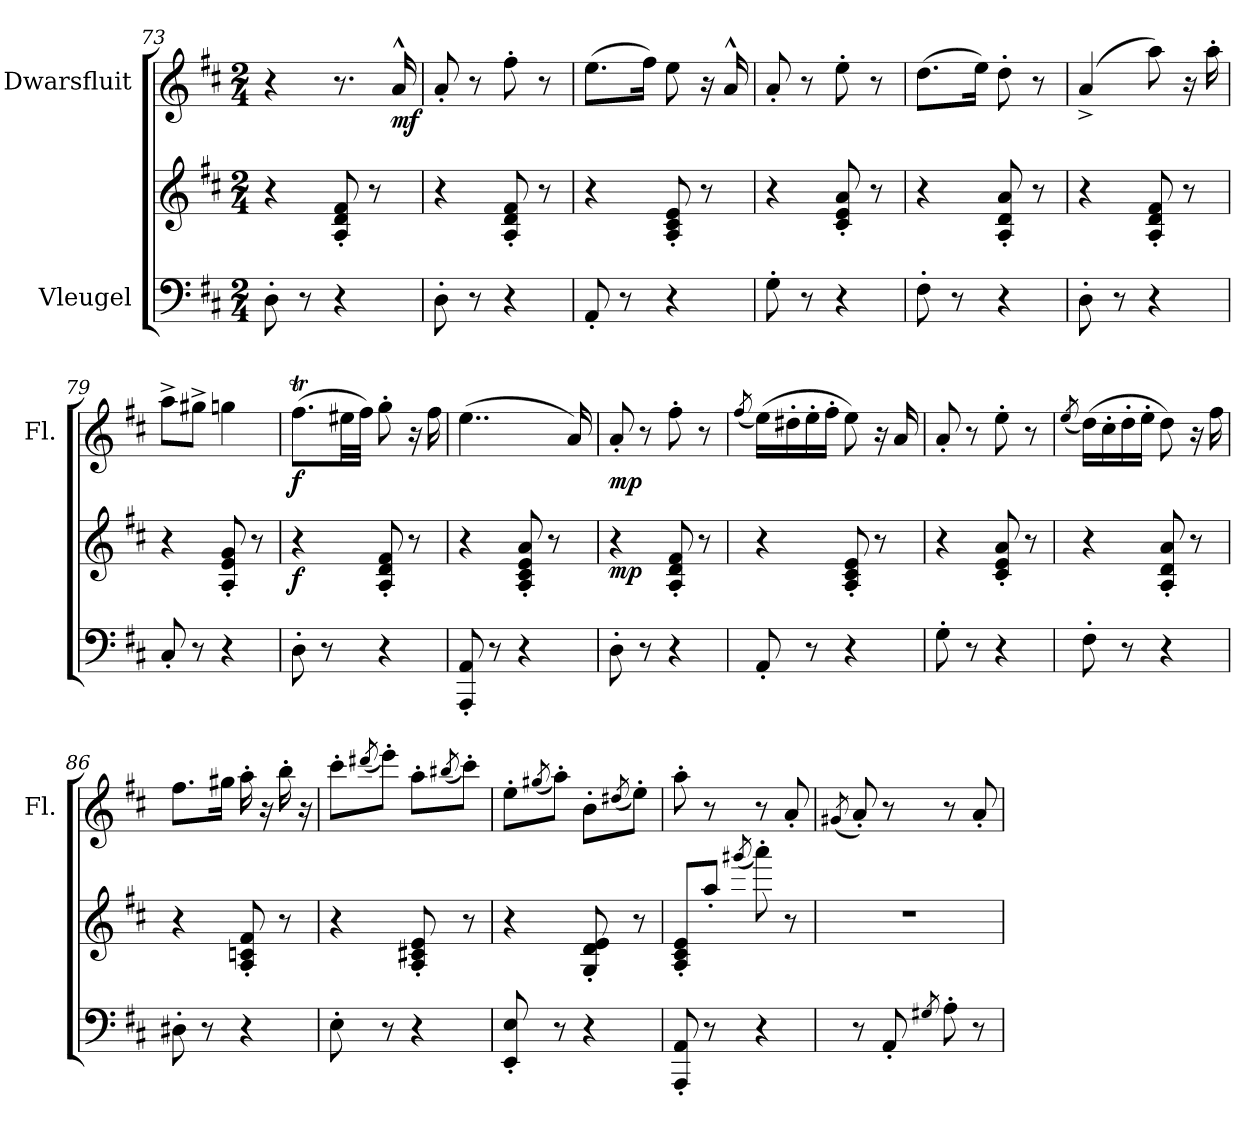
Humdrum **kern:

**kern	**kern	**dynam	**kern	**dynam
*part2	*part2	*part2	*part1	*part1
*staff3	*staff2	*staff2/3	*staff1	*staff1
*I"Vleugel	*	*	*I"Dwarsfluit	*
*	*	*	*I'Fl.	*
*clefF4	*clefG2	*	*clefG2	*
*k[f#c#]	*k[f#c#]	*	*k[f#c#]	*
*M2/4	*M2/4	*	*M2/4	*
=73	=73	=73	=73	=73
8D'\	4r	.	4r	.
8r	.	.	.	.
4r	8A/' 8d/' 8f#/'	.	8.r	.
.	8r	.	.	.
!	!	!	!	!LO:DY:b
.	.	.	16a^^/	mf
=74	=74	=74	=74	=74
8D'\	4r	.	8a'/	.
8r	.	.	8r	.
4r	8A/' 8d/' 8f#/'	.	8ff#'\	.
.	8r	.	8r	.
=75	=75	=75	=75	=75
8AA'/	4r	.	(8.ee\L	.
8r	.	.	.	.
.	.	.	16ff#\Jk)	.
4r	8A/' 8c#/' 8e/'	.	8ee\	.
.	8r	.	16r	.
.	.	.	16a^^/	.
=76	=76	=76	=76	=76
8G'\	4r	.	8a'/	.
8r	.	.	8r	.
4r	8c#/' 8e/' 8a/'	.	8ee'\	.
.	8r	.	8r	.
!!LO:LB:g=z
=77	=77	=77	=77	=77
8F#'\	4r	.	(8.dd\L	.
8r	.	.	.	.
.	.	.	16ee\Jk)	.
4r	8A/' 8d/' 8a/'	.	8dd'\	.
.	8r	.	8r	.
=78	=78	=78	=78	=78
8D'\	4r	.	(4a^/	.
8r	.	.	.	.
4r	8A/' 8d/' 8f#/'	.	8aa\)	.
.	8r	.	16r	.
.	.	.	16aa'\	.
=79	=79	=79	=79	=79
8C#'/	4r	.	8aa^\L	.
8r	.	.	8gg#X^\J	.
4r	8A/' 8e/' 8g/'	.	4ggn\	.
.	8r	.	.	.
=80	=80	=80	=80	=80
!	!	!LO:DY:b	!	!LO:DY:b
8D'\	4r	f	(8.ff#t\L	f
8r	.	.	.	.
.	.	.	32ee#X\LL	.
.	.	.	32ff#\JJJ)	.
4r	8A/' 8d/' 8f#/'	.	8gg'\	.
.	8r	.	16r	.
.	.	.	16ff#\	.
=81	=81	=81	=81	=81
8AAA/' 8AA/'	4r	.	(4..ee\	.
8r	.	.	.	.
4r	8A/' 8c#/' 8e/' 8a/'	.	.	.
.	8r	.	.	.
.	.	.	16a/)	.
=82	=82	=82	=82	=82
!	!	!LO:DY:b	!	!LO:DY:b
8D'\	4r	mp	8a'/	mp
8r	.	.	8r	.
4r	8A/' 8d/' 8f#/'	.	8ff#'\	.
.	8r	.	8r	.
!!LO:LB:g=z
=83	=83	=83	=83	=83
.	.	.	(8qff#/	.
8AA'/	4r	.	(16ee\LL)	.
.	.	.	16dd#X'\	.
8r	.	.	16ee'\	.
.	.	.	16ff#'\JJ	.
4r	8A/' 8c#/' 8e/'	.	8ee\)	.
.	8r	.	16r	.
.	.	.	16a/	.
=84	=84	=84	=84	=84
8G'\	4r	.	8a'/	.
8r	.	.	8r	.
4r	8c#/' 8e/' 8a/'	.	8ee'\	.
.	8r	.	8r	.
=85	=85	=85	=85	=85
.	.	.	(8qee/	.
8F#'\	4r	.	(16dd\LL)	.
.	.	.	16cc#'\	.
8r	.	.	16dd'\	.
.	.	.	16ee'\JJ	.
4r	8A/' 8d/' 8a/'	.	8dd\)	.
.	8r	.	16r	.
.	.	.	16ff#\	.
=86	=86	=86	=86	=86
8D#X'\	4r	.	8.ff#\L	.
8r	.	.	.	.
.	.	.	16gg#X\Jk	.
4r	8A/' 8cn/' 8f#/'	.	16aa'\	.
.	.	.	16r	.
.	8r	.	16bb'\	.
.	.	.	16r	.
!!LO:PB:g=z
=87	=87	=87	=87	=87
8E'\	4r	.	8ccc#'\L	.
.	.	.	(8qddd#X/	.
8r	.	.	8eee'\J)	.
4r	8A/' 8c#X/' 8e/'	.	8aa'\L	.
.	.	.	(8qbb#X/	.
.	8r	.	8ccc#'\J)	.
=88	=88	=88	=88	=88
8EE/' 8E/'	4r	.	8ee'\L	.
.	.	.	(8qgg#X/	.
8r	.	.	8aa'\J)	.
4r	8G/' 8d/' 8e/'	.	8b'\L	.
.	.	.	(8qdd#X/	.
.	8r	.	8ee'\J)	.
=89	=89	=89	=89	=89
8AAA/' 8AA/'	8A/' 8c#/' 8e/'L	.	8aa'\	.
8r	8aa'/J	.	8r	.
.	(8qggg#X/	.	.	.
4r	8aaa'\)	.	8r	.
.	8r	.	8a'/	.
=90	=90	=90	=90	=90
.	.	.	(8qg#X/	.
8r	2r	.	8a'/)	.
8AA'/	.	.	8r	.
8qG#X/	.	.	.	.
8A'\	.	.	8r	.
8r	.	.	8a'/	.
=	=	=	=	=
*-	*-	*-	*-	*-
